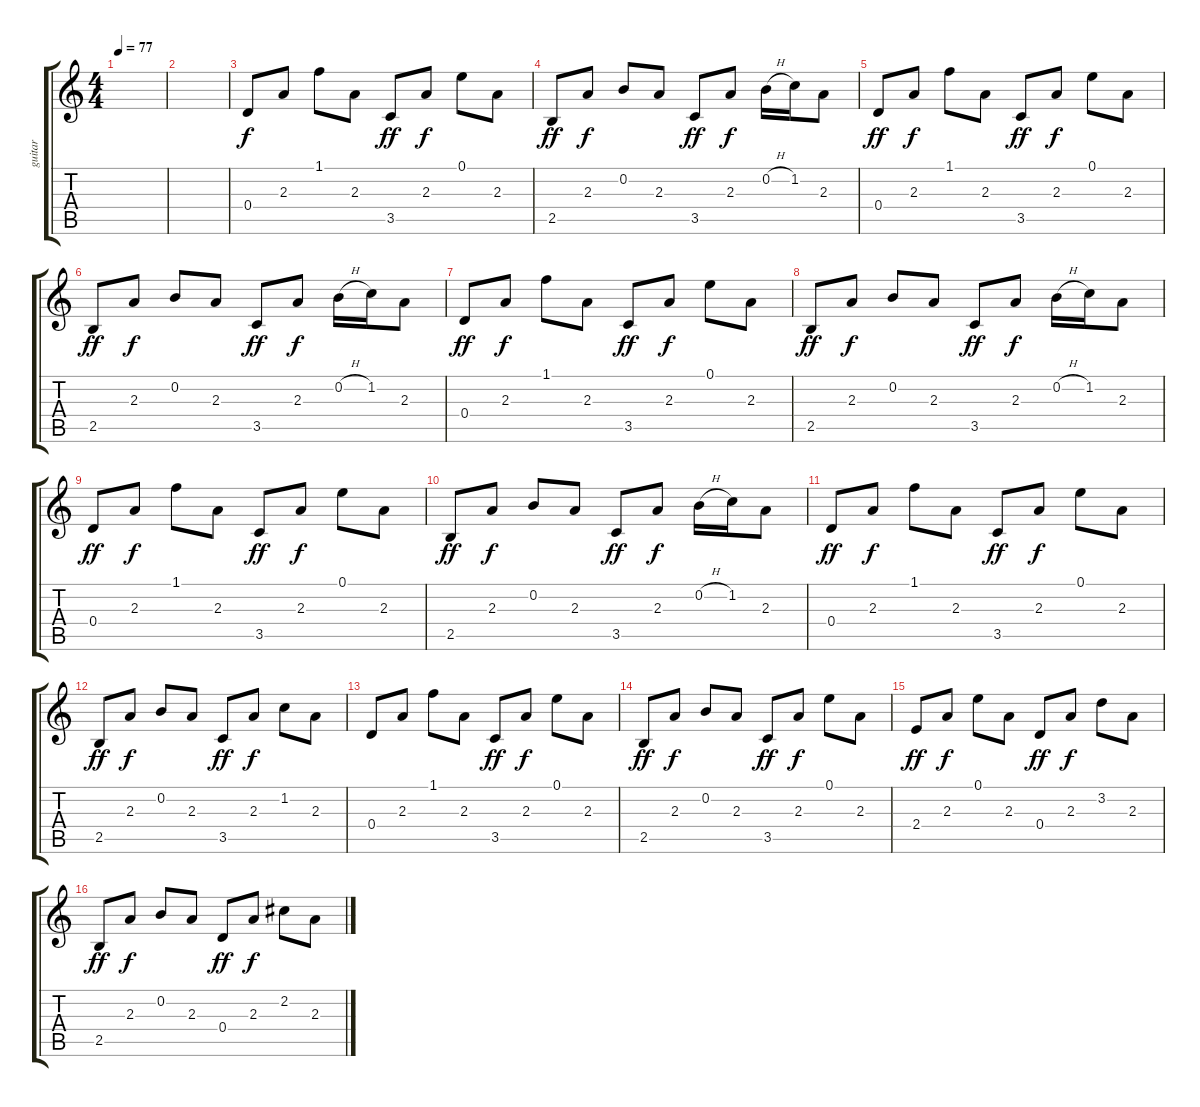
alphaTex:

\track ("guitar" "guitar") {instrument overdrivenguitar}
\staff {score tabs}
\tuning (E4 B3 G3 D3 A2 E2) {hide}
\ts (4 4)
\tempo 77
\clef g2
\ks c
|
|
0.4.8 2.3.8{dy f} 1.1.8 2.3.8 3.5.8{dy ff} 2.3.8{dy f} 0.1.8 2.3.8 |
2.5.8{dy ff} 2.3.8{dy f} 0.2.8 2.3.8 3.5.8{dy ff} 2.3.8{dy f} 0.2{h}.16 1.2.16 2.3.8 |
0.4.8{dy ff} 2.3.8{dy f} 1.1.8 2.3.8 3.5.8{dy ff} 2.3.8{dy f} 0.1.8 2.3.8 |
2.5.8{dy ff} 2.3.8{dy f} 0.2.8 2.3.8 3.5.8{dy ff} 2.3.8{dy f} 0.2{h}.16 1.2.16 2.3.8 |
0.4.8{dy ff} 2.3.8{dy f} 1.1.8 2.3.8 3.5.8{dy ff} 2.3.8{dy f} 0.1.8 2.3.8 |
2.5.8{dy ff} 2.3.8{dy f} 0.2.8 2.3.8 3.5.8{dy ff} 2.3.8{dy f} 0.2{h}.16 1.2.16 2.3.8 |
0.4.8{dy ff} 2.3.8{dy f} 1.1.8 2.3.8 3.5.8{dy ff} 2.3.8{dy f} 0.1.8 2.3.8 |
2.5.8{dy ff} 2.3.8{dy f} 0.2.8 2.3.8 3.5.8{dy ff} 2.3.8{dy f} 0.2{h}.16 1.2.16 2.3.8 |
0.4.8{dy ff} 2.3.8{dy f} 1.1.8 2.3.8 3.5.8{dy ff} 2.3.8{dy f} 0.1.8 2.3.8 |
2.5.8{dy ff} 2.3.8{dy f} 0.2.8 2.3.8 3.5.8{dy ff} 2.3.8{dy f} 1.2.8 2.3.8 |
0.4.8 2.3.8 1.1.8 2.3.8 3.5.8{dy ff} 2.3.8{dy f} 0.1.8 2.3.8 |
2.5.8{dy ff} 2.3.8{dy f} 0.2.8 2.3.8 3.5.8{dy ff} 2.3.8{dy f} 0.1.8 2.3.8 |
2.4.8{dy ff} 2.3.8{dy f} 0.1.8 2.3.8 0.4.8{dy ff} 2.3.8{dy f} 3.2.8 2.3.8 |
2.5.8{dy ff} 2.3.8{dy f} 0.2.8 2.3.8 0.4.8{dy ff} 2.3.8{dy f} 2.2.8 2.3.8
